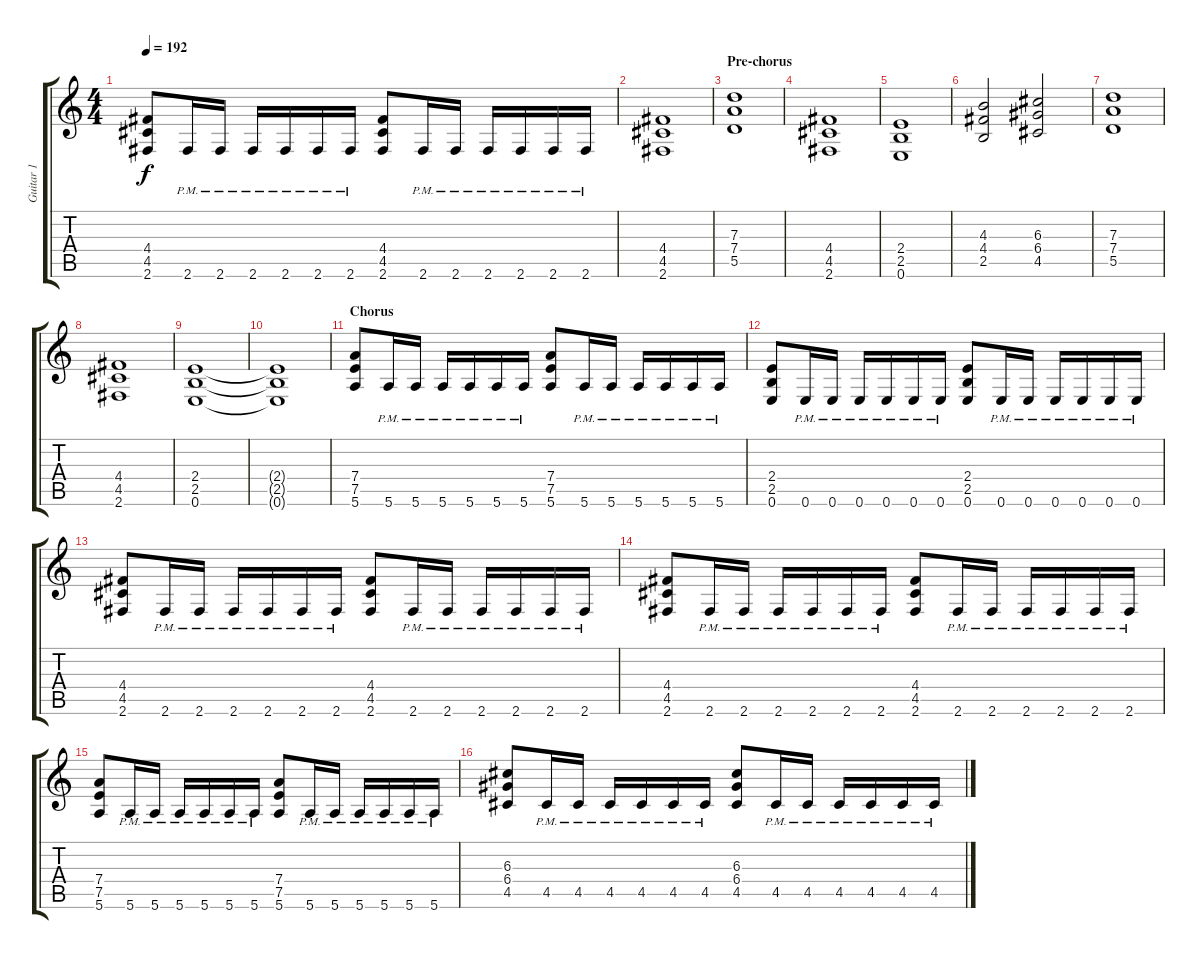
\track ("Guitar 1" "Guitar 1") {instrument distortionguitar}
\staff {score tabs}
\tuning (E4 B3 G3 D3 A2 E2) {hide}
\ts (4 4)
\tempo 192
\clef g2
\ks c
(4.4 4.5 2.6).8{dy f} 2.6{pm}.16 2.6{pm}.16 2.6{pm}.16 2.6{pm}.16 2.6{pm}.16 2.6{pm}.16 (4.4 4.5 2.6).8 2.6{pm}.16 2.6{pm}.16 2.6{pm}.16 2.6{pm}.16 2.6{pm}.16 2.6{pm}.16 |
(4.4 4.5 2.6).1 |
\section ("" "Pre-chorus")
(7.3 7.4 5.5).1 |
(4.4 4.5 2.6).1 |
(2.4 2.5 0.6).1 |
(4.3 4.4 2.5).2 (6.3 6.4 4.5).2 |
(7.3 7.4 5.5).1 |
(4.4 4.5 2.6).1 |
(2.4 2.5 0.6).1 |
(2.4{t} 2.5{t} 0.6{t}).1 |
\section ("" "Chorus")
(7.4 7.5 5.6).8 5.6{pm}.16 5.6{pm}.16 5.6{pm}.16 5.6{pm}.16 5.6{pm}.16 5.6{pm}.16 (7.4 7.5 5.6).8 5.6{pm}.16 5.6{pm}.16 5.6{pm}.16 5.6{pm}.16 5.6{pm}.16 5.6{pm}.16 |
(2.4 2.5 0.6).8 0.6{pm}.16 0.6{pm}.16 0.6{pm}.16 0.6{pm}.16 0.6{pm}.16 0.6{pm}.16 (2.4 2.5 0.6).8 0.6{pm}.16 0.6{pm}.16 0.6{pm}.16 0.6{pm}.16 0.6{pm}.16 0.6{pm}.16 |
(4.4 4.5 2.6).8 2.6{pm}.16 2.6{pm}.16 2.6{pm}.16 2.6{pm}.16 2.6{pm}.16 2.6{pm}.16 (4.4 4.5 2.6).8 2.6{pm}.16 2.6{pm}.16 2.6{pm}.16 2.6{pm}.16 2.6{pm}.16 2.6{pm}.16 |
(4.4 4.5 2.6).8 2.6{pm}.16 2.6{pm}.16 2.6{pm}.16 2.6{pm}.16 2.6{pm}.16 2.6{pm}.16 (4.4 4.5 2.6).8 2.6{pm}.16 2.6{pm}.16 2.6{pm}.16 2.6{pm}.16 2.6{pm}.16 2.6{pm}.16 |
(7.4 7.5 5.6).8 5.6{pm}.16 5.6{pm}.16 5.6{pm}.16 5.6{pm}.16 5.6{pm}.16 5.6{pm}.16 (7.4 7.5 5.6).8 5.6{pm}.16 5.6{pm}.16 5.6{pm}.16 5.6{pm}.16 5.6{pm}.16 5.6{pm}.16 |
(6.3 6.4 4.5).8 4.5{pm}.16 4.5{pm}.16 4.5{pm}.16 4.5{pm}.16 4.5{pm}.16 4.5{pm}.16 (6.3 6.4 4.5).8 4.5{pm}.16 4.5{pm}.16 4.5{pm}.16 4.5{pm}.16 4.5{pm}.16 4.5{pm}.16
